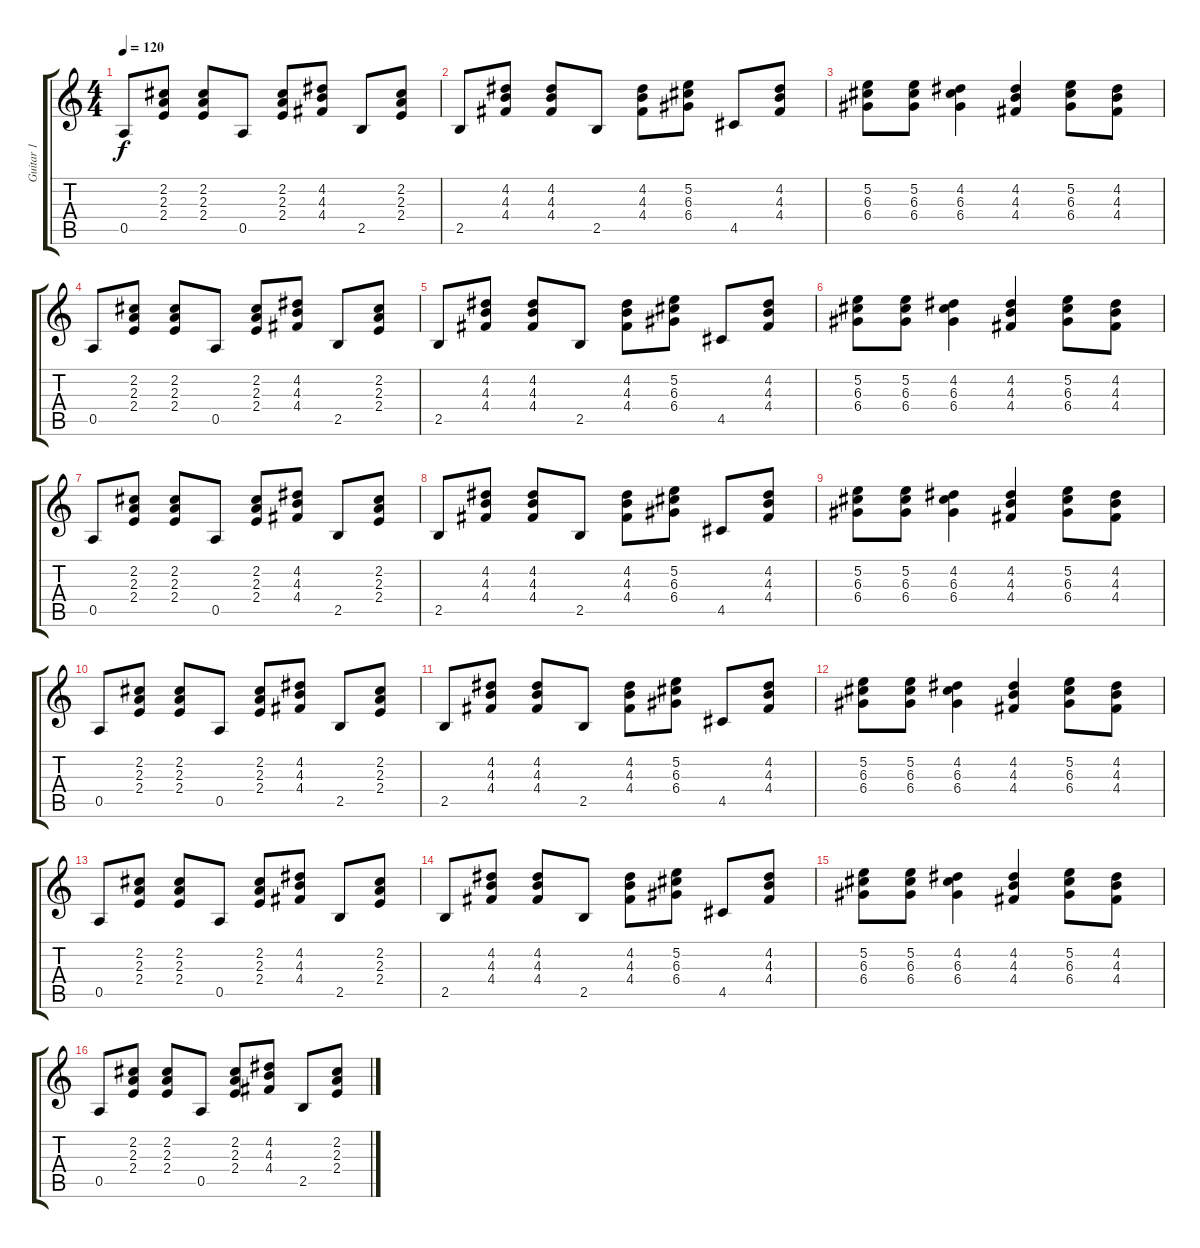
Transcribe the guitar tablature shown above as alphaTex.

\track ("Guitar 1" "Guitar 1") {instrument overdrivenguitar}
\staff {score tabs}
\tuning (E4 B3 G3 D3 A2 E2) {hide}
\ts (4 4)
\section ("" "")
\tempo 120
\clef g2
\ks c
0.5.8{dy f instrument overdrivenguitar} (2.2 2.3 2.4).8 (2.2 2.3 2.4).8 0.5.8 (2.2 2.3 2.4).8 (4.2 4.3 4.4).8 2.5.8 (2.2 2.3 2.4).8 |
2.5.8 (4.2 4.3 4.4).8 (4.2 4.3 4.4).8 2.5.8 (4.2 4.3 4.4).8 (5.2 6.3 6.4).8 4.5.8 (4.2 4.3 4.4).8 |
(5.2 6.3 6.4).8 (5.2 6.3 6.4).8 (4.2 6.3 6.4).4 (4.2 4.3 4.4).4 (5.2 6.3 6.4).8 (4.2 4.3 4.4).8 |
0.5.8 (2.2 2.3 2.4).8 (2.2 2.3 2.4).8 0.5.8 (2.2 2.3 2.4).8 (4.2 4.3 4.4).8 2.5.8 (2.2 2.3 2.4).8 |
2.5.8 (4.2 4.3 4.4).8 (4.2 4.3 4.4).8 2.5.8 (4.2 4.3 4.4).8 (5.2 6.3 6.4).8 4.5.8 (4.2 4.3 4.4).8 |
(5.2 6.3 6.4).8 (5.2 6.3 6.4).8 (4.2 6.3 6.4).4 (4.2 4.3 4.4).4 (5.2 6.3 6.4).8 (4.2 4.3 4.4).8 |
0.5.8 (2.2 2.3 2.4).8 (2.2 2.3 2.4).8 0.5.8 (2.2 2.3 2.4).8 (4.2 4.3 4.4).8 2.5.8 (2.2 2.3 2.4).8 |
2.5.8 (4.2 4.3 4.4).8 (4.2 4.3 4.4).8 2.5.8 (4.2 4.3 4.4).8 (5.2 6.3 6.4).8 4.5.8 (4.2 4.3 4.4).8 |
(5.2 6.3 6.4).8 (5.2 6.3 6.4).8 (4.2 6.3 6.4).4 (4.2 4.3 4.4).4 (5.2 6.3 6.4).8 (4.2 4.3 4.4).8 |
0.5.8 (2.2 2.3 2.4).8 (2.2 2.3 2.4).8 0.5.8 (2.2 2.3 2.4).8 (4.2 4.3 4.4).8 2.5.8 (2.2 2.3 2.4).8 |
2.5.8 (4.2 4.3 4.4).8 (4.2 4.3 4.4).8 2.5.8 (4.2 4.3 4.4).8 (5.2 6.3 6.4).8 4.5.8 (4.2 4.3 4.4).8 |
(5.2 6.3 6.4).8 (5.2 6.3 6.4).8 (4.2 6.3 6.4).4 (4.2 4.3 4.4).4 (5.2 6.3 6.4).8 (4.2 4.3 4.4).8 |
0.5.8 (2.2 2.3 2.4).8 (2.2 2.3 2.4).8 0.5.8 (2.2 2.3 2.4).8 (4.2 4.3 4.4).8 2.5.8 (2.2 2.3 2.4).8 |
2.5.8 (4.2 4.3 4.4).8 (4.2 4.3 4.4).8 2.5.8 (4.2 4.3 4.4).8 (5.2 6.3 6.4).8 4.5.8 (4.2 4.3 4.4).8 |
(5.2 6.3 6.4).8 (5.2 6.3 6.4).8 (4.2 6.3 6.4).4 (4.2 4.3 4.4).4 (5.2 6.3 6.4).8 (4.2 4.3 4.4).8 |
0.5.8 (2.2 2.3 2.4).8 (2.2 2.3 2.4).8 0.5.8 (2.2 2.3 2.4).8 (4.2 4.3 4.4).8 2.5.8 (2.2 2.3 2.4).8
